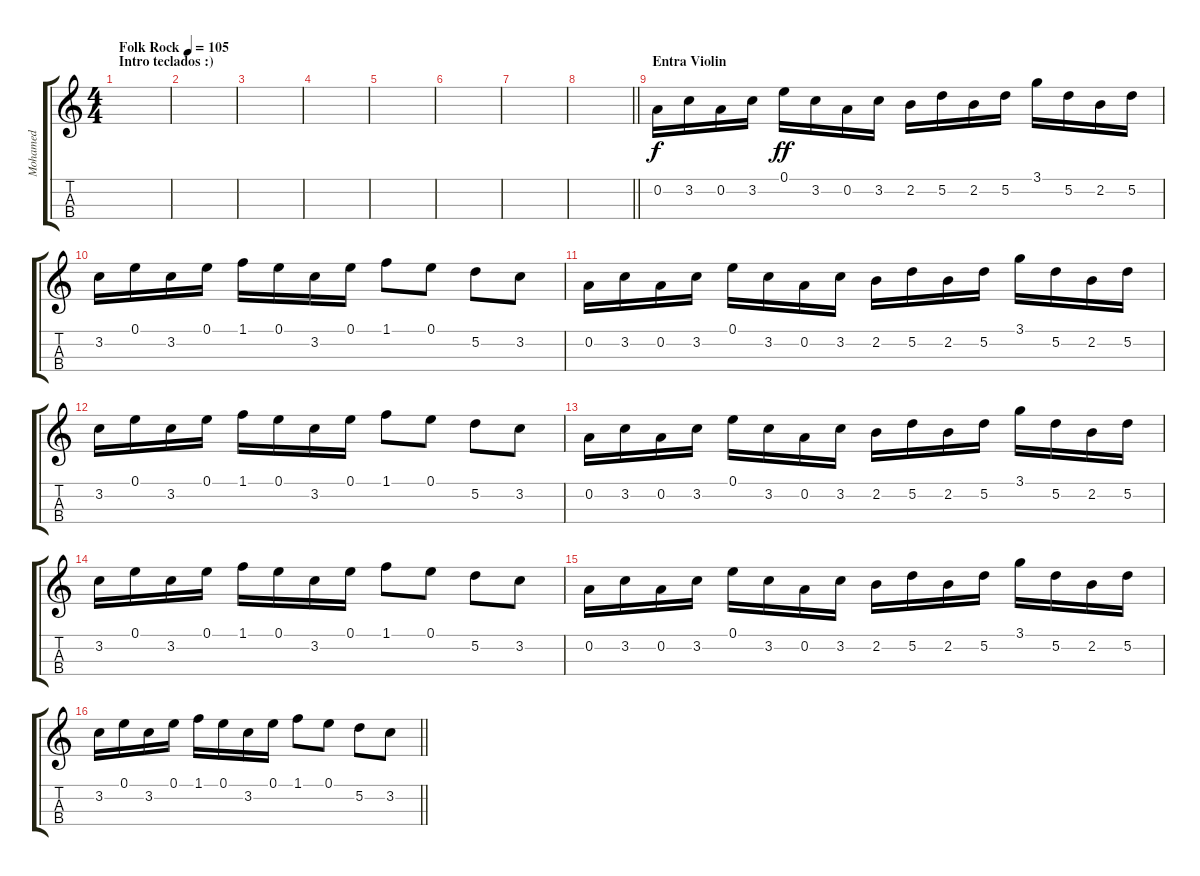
\track ("Mohamed" "Mohamed") {instrument violin}
\staff {score tabs}
\tuning (E5 A4 D4 G3) {hide}
\ts (4 4)
\section ("" "Intro teclados :)")
\tempo (105 "Folk Rock")
\clef g2
\ks c
|
|
|
|
|
|
|
\barLineRight lightlight
|
\section ("" "Entra Violin")
0.2.16 3.2.16 0.2.16 3.2.16 0.1.16{dy ff} 3.2.16 0.2.16 3.2.16 2.2.16 5.2.16 2.2.16 5.2.16 3.1.16 5.2.16 2.2.16 5.2.16 |
3.2.16 0.1.16 3.2.16 0.1.16 1.1.16 0.1.16 3.2.16 0.1.16 1.1.8 0.1.8 5.2.8 3.2.8 |
0.2.16 3.2.16 0.2.16 3.2.16 0.1.16 3.2.16 0.2.16 3.2.16 2.2.16 5.2.16 2.2.16 5.2.16 3.1.16 5.2.16 2.2.16 5.2.16 |
3.2.16 0.1.16 3.2.16 0.1.16 1.1.16 0.1.16 3.2.16 0.1.16 1.1.8 0.1.8 5.2.8 3.2.8 |
0.2.16 3.2.16 0.2.16 3.2.16 0.1.16 3.2.16 0.2.16 3.2.16 2.2.16 5.2.16 2.2.16 5.2.16 3.1.16 5.2.16 2.2.16 5.2.16 |
3.2.16 0.1.16 3.2.16 0.1.16 1.1.16 0.1.16 3.2.16 0.1.16 1.1.8 0.1.8 5.2.8 3.2.8 |
0.2.16 3.2.16 0.2.16 3.2.16 0.1.16 3.2.16 0.2.16 3.2.16 2.2.16 5.2.16 2.2.16 5.2.16 3.1.16 5.2.16 2.2.16 5.2.16 |
\barLineRight lightlight
3.2.16 0.1.16 3.2.16 0.1.16 1.1.16 0.1.16 3.2.16 0.1.16 1.1.8 0.1.8 5.2.8 3.2.8
